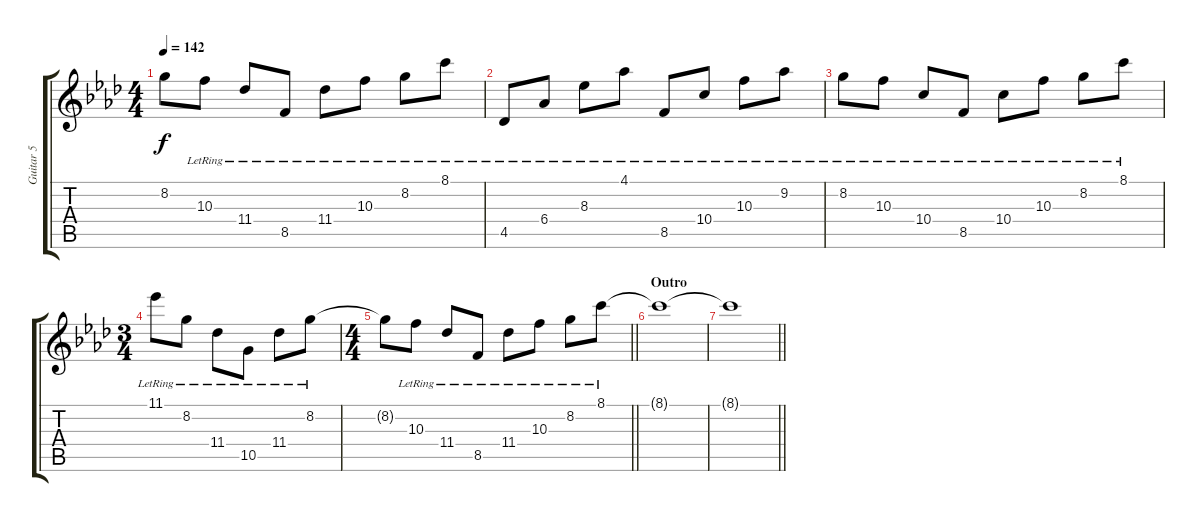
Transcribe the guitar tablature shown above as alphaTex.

\track ("Guitar 5" "Guitar 5") {instrument acousticguitarsteel}
\staff {score tabs}
\tuning (E4 B3 G3 D3 A2 E2) {hide}
\ts (4 4)
\tempo 142
\clef g2
\ks fminor
8.2{t}.8{dy f} 10.3{lr}.8 11.4{lr}.8 8.5{lr}.8 11.4{lr}.8 10.3{lr}.8 8.2{lr}.8 8.1{lr}.8 |
4.5{lr}.8 6.4{lr}.8 8.3{lr}.8 4.1{lr}.8 8.5{lr}.8 10.4{lr}.8 10.3{lr}.8 9.2{lr}.8 |
8.2{lr}.8 10.3{lr}.8 10.4{lr}.8 8.5{lr}.8 10.4{lr}.8 10.3{lr}.8 8.2{lr}.8 8.1{lr}.8 |
\ts (3 4)
11.1{lr}.8 8.2{lr}.8 11.4{lr}.8 10.5{lr}.8 11.4{lr}.8 8.2{lr}.8 |
\ts (4 4)
\barLineRight lightlight
8.2{t}.8 10.3{lr}.8 11.4{lr}.8 8.5{lr}.8 11.4{lr}.8 10.3{lr}.8 8.2{lr}.8 8.1{lr}.8 |
\section ("" "Outro")
8.1{t}.1 |
\barLineRight lightlight
8.1{t}.1
